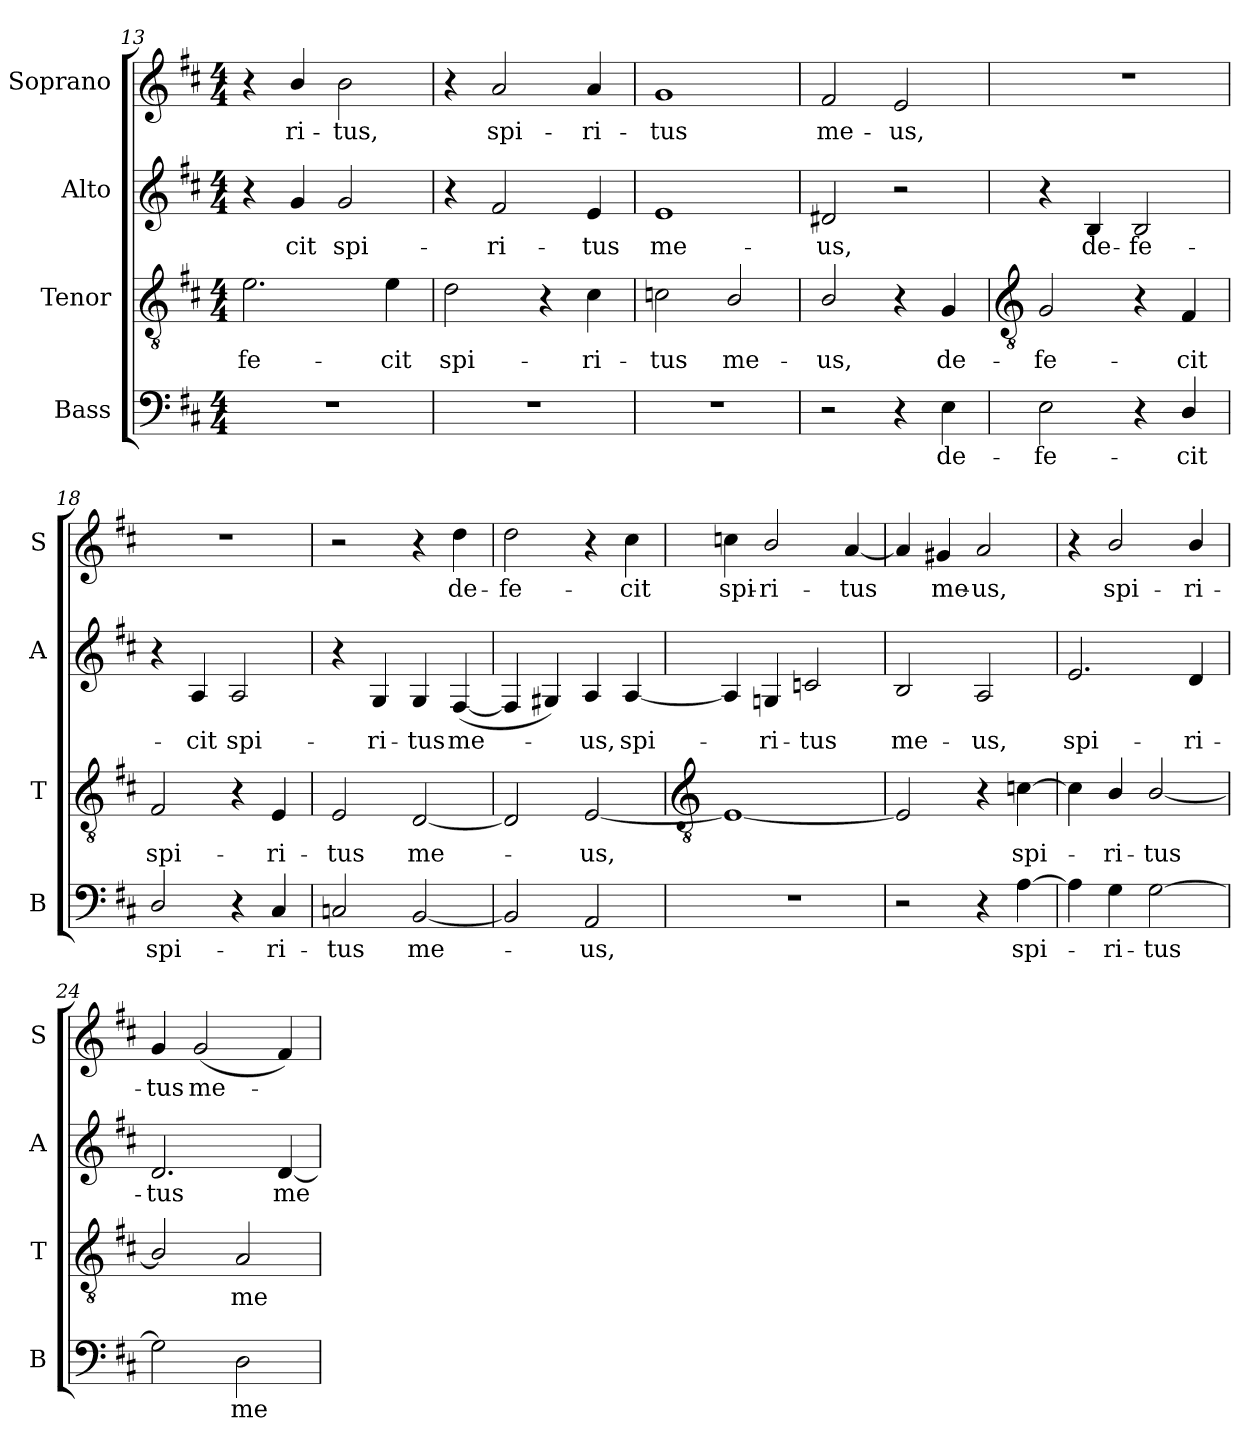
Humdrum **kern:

**kern	**text	**kern	**text	**kern	**text	**kern	**text
*part4	*part4	*part3	*part3	*part2	*part2	*part1	*part1
*staff4	*staff4	*staff3	*staff3	*staff2	*staff2	*staff1	*staff1
*I"Bass	*	*I"Tenor	*	*I"Alto	*	*I"Soprano	*
*I'B	*	*I'T	*	*I'A	*	*I'S	*
!!LO:LB:g=z
*clefF4	*	*clefGv2	*	*clefG2	*	*clefG2	*
*k[f#c#]	*	*k[f#c#]	*	*k[f#c#]	*	*k[f#c#]	*
*D:	*	*D:	*	*D:	*	*D:	*
*M4/4	*	*M4/4	*	*M4/4	*	*M4/4	*
=13	=13	=13	=13	=13	=13	=13	=13
!	!	!	!LO:LY:b	!	!	!	!
1r	.	2.e	-fe-	4r	.	4r	.
!	!	!	!	!	!LO:LY:b	!	!LO:LY:b
.	.	.	.	4g	-cit	4b/	-ri-
!	!	!	!	!	!LO:LY:b	!	!LO:LY:b
.	.	.	.	2g	spi-	2b	-tus,
!	!	!	!LO:LY:b	!	!	!	!
.	.	4e	-cit	.	.	.	.
=14	=14	=14	=14	=14	=14	=14	=14
!	!	!	!LO:LY:b	!	!	!	!
1r	.	2d	spi-	4r	.	4r	.
!	!	!	!	!	!LO:LY:b	!	!LO:LY:b
.	.	.	.	2f#	-ri-	2a	spi-
.	.	4r	.	.	.	.	.
!	!	!	!LO:LY:b	!	!LO:LY:b	!	!LO:LY:b
.	.	4c#	-ri-	4e	-tus	4a	-ri-
=15	=15	=15	=15	=15	=15	=15	=15
!	!	!	!LO:LY:b	!	!LO:LY:b	!	!LO:LY:b
1r	.	2cn	-tus	1e	me-	1g	-tus
!	!	!	!LO:LY:b	!	!	!	!
.	.	2B/	me-	.	.	.	.
=16	=16	=16	=16	=16	=16	=16	=16
!	!	!	!LO:LY:b	!	!LO:LY:b	!	!LO:LY:b
2r	.	2B/	-us,	2d#X	-us,	2f#	me-
!	!	!	!	!	!	!	!LO:LY:b
4r	.	4r	.	2r	.	2e	-us,
!	!LO:LY:b	!	!LO:LY:b	!	!	!	!
4E	de-	4G	de-	.	.	.	.
!!LO:LB:g=z
=17	=17	=17	=17	=17	=17	=17	=17
*	*	*clefGv2	*	*	*	*	*
!	!LO:LY:b	!	!LO:LY:b	!	!	!	!
2E	-fe-	2G	-fe-	4r	.	1r	.
!	!	!	!	!	!LO:LY:b	!	!
.	.	.	.	4B	de-	.	.
!	!	!	!	!	!LO:LY:b	!	!
4r	.	4r	.	2B	-fe-	.	.
!	!LO:LY:b	!	!LO:LY:b	!	!	!	!
4D/	-cit	4F#	-cit	.	.	.	.
=18	=18	=18	=18	=18	=18	=18	=18
!	!LO:LY:b	!	!LO:LY:b	!	!	!	!
2D/	spi-	2F#	spi-	4r	.	1r	.
!	!	!	!	!	!LO:LY:b	!	!
.	.	.	.	4A	-cit	.	.
!	!	!	!	!	!LO:LY:b	!	!
4r	.	4r	.	2A	spi-	.	.
!	!LO:LY:b	!	!LO:LY:b	!	!	!	!
4C#	-ri-	4E	-ri-	.	.	.	.
=19	=19	=19	=19	=19	=19	=19	=19
!	!LO:LY:b	!	!LO:LY:b	!	!	!	!
2Cn	-tus	2E	-tus	4r	.	2r	.
!	!	!	!	!	!LO:LY:b	!	!
.	.	.	.	4G	-ri-	.	.
!	!LO:LY:b	!	!LO:LY:b	!	!LO:LY:b	!	!
[2BB	me-	[2D	me-	4G	-tus	4r	.
!	!	!	!	!	!LO:LY:b	!	!LO:LY:b
.	.	.	.	(<[4F#	me-	4dd	de-
=20	=20	=20	=20	=20	=20	=20	=20
!	!	!	!	!	!	!	!LO:LY:b
2BB]	.	2D]	.	4F#]	.	2dd	-fe-
.	.	.	.	4G#X)	.	.	.
!	!LO:LY:b	!	!LO:LY:b	!	!LO:LY:b	!	!
2AA	us,	[2E	us,	4A	us,	4r	.
!	!	!	!	!	!LO:LY:b	!	!LO:LY:b
.	.	.	.	[4A	spi-	4cc#	-cit
!!LO:LB:g=z
=21	=21	=21	=21	=21	=21	=21	=21
*	*	*clefGv2	*	*	*	*	*
!	!	!	!	!	!	!	!LO:LY:b
1r	.	1E_	.	4A]	.	4ccn	spi-
!	!	!	!	!	!LO:LY:b	!	!LO:LY:b
.	.	.	.	4Gn	ri-	2b/	-ri-
!	!	!	!	!	!LO:LY:b	!	!
.	.	.	.	2cn	-tus	.	.
!	!	!	!	!	!	!	!LO:LY:b
.	.	.	.	.	.	[4a	-tus
=22	=22	=22	=22	=22	=22	=22	=22
!	!	!	!	!	!LO:LY:b	!	!
2r	.	2E]	.	2B	me-	4a]	.
!	!	!	!	!	!	!	!LO:LY:b
.	.	.	.	.	.	4g#X	me-
!	!	!	!	!	!LO:LY:b	!	!LO:LY:b
4r	.	4r	.	2A	-us,	2a	-us,
!	!LO:LY:b	!	!LO:LY:b	!	!	!	!
[4A	spi-	[4cn	spi-	.	.	.	.
=23	=23	=23	=23	=23	=23	=23	=23
!	!	!	!	!	!LO:LY:b	!	!
4A]	.	4c]	.	2.e	spi-	4r	.
!	!LO:LY:b	!	!LO:LY:b	!	!	!	!LO:LY:b
4G	ri-	4B/	ri-	.	.	2b/	spi-
!	!LO:LY:b	!	!LO:LY:b	!	!	!	!
[2G	-tus	[2B/	-tus	.	.	.	.
!	!	!	!	!	!LO:LY:b	!	!LO:LY:b
.	.	.	.	4d	-ri-	4b/	-ri-
=24	=24	=24	=24	=24	=24	=24	=24
!	!	!	!	!	!LO:LY:b	!	!LO:LY:b
2G]	.	2B/]	.	2.d	-tus	4g	-tus
!	!	!	!	!	!	!	!LO:LY:b
.	.	.	.	.	.	(<2g	me-
!	!LO:LY:b	!	!LO:LY:b	!	!	!	!
2D	me-	2A	me-	.	.	.	.
!	!	!	!	!	!LO:LY:b	!	!
.	.	.	.	[4d	me-	4f#)	.
=	=	=	=	=	=	=	=
*-	*-	*-	*-	*-	*-	*-	*-
